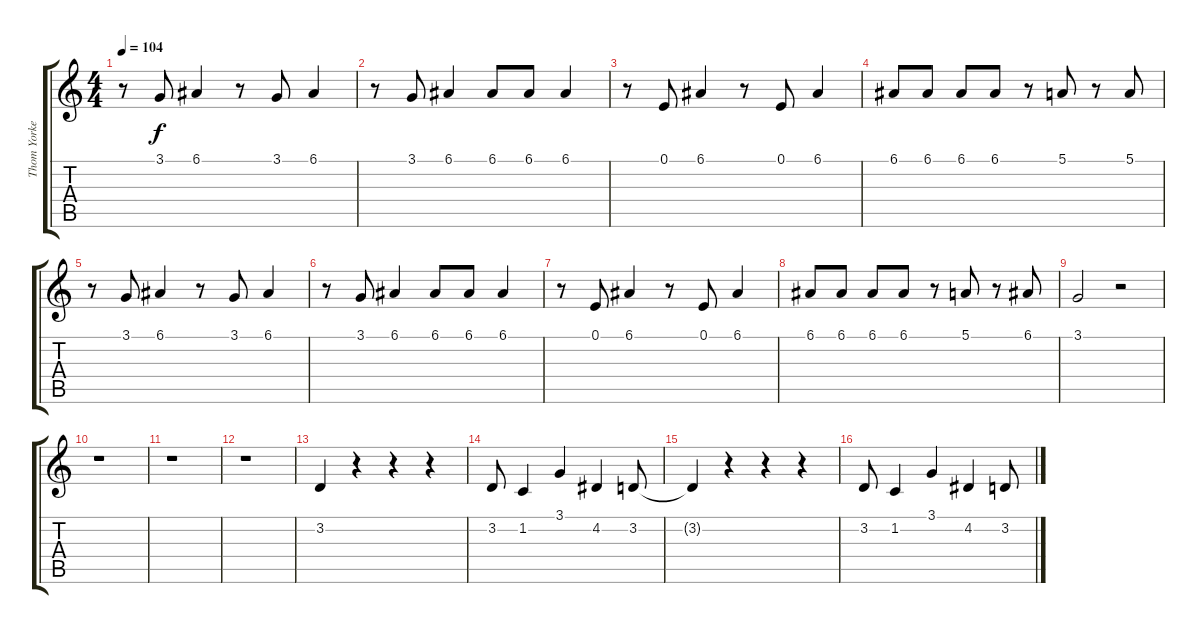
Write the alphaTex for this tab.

\track ("Thom Yorke (vox)" "Thom Yorke") {instrument drawbarorgan}
\staff {score tabs}
\tuning (E4 B3 G3 D3 A2 E2) {hide}
\ts (4 4)
\tempo 104
\clef g2
\ks c
r.8{dy f} 3.1.8 6.1.4 r.8 3.1.8 6.1.4 |
r.8 3.1.8 6.1.4 6.1.8 6.1.8 6.1.4 |
r.8 0.1.8 6.1.4 r.8 0.1.8 6.1.4 |
6.1.8 6.1.8 6.1.8 6.1.8 r.8 5.1.8 r.8 5.1.8 |
r.8 3.1.8 6.1.4 r.8 3.1.8 6.1.4 |
r.8 3.1.8 6.1.4 6.1.8 6.1.8 6.1.4 |
r.8 0.1.8 6.1.4 r.8 0.1.8 6.1.4 |
6.1.8 6.1.8 6.1.8 6.1.8 r.8 5.1.8 r.8 6.1.8 |
3.1.2 r.2 |
r.1 |
r.1 |
r.1 |
3.2.4 r.4 r.4 r.4 |
3.2.8 1.2.4 3.1.4 4.2.4 3.2.8 |
3.2{t}.4 r.4 r.4 r.4 |
3.2.8 1.2.4 3.1.4 4.2.4 3.2.8
